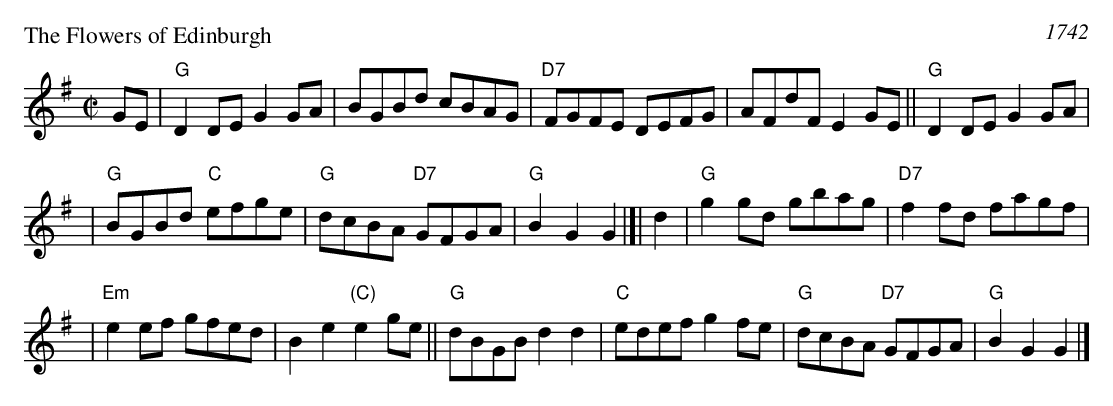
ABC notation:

X:1
P: The Flowers of Edinburgh
O: 1742
M: C|
L: 1/8
K: G
GE | "G"D2DE G2GA | BGBd cBAG | "D7"FGFE DEFG | AFdF E2GE || "G"D2DE G2GA |
| "G"BGBd "C"efge | "G"dcBA "D7"GFGA | "G"B2G2 G2 |[| d2 | "G"g2gd gbag | "D7"f2fd fagf |
| "Em"e2ef gfed | B2e2 "(C)"e2ge || "G"dBGB d2d2 | "C"edef g2fe | "G"dcBA "D7"GFGA | "G"B2G2 G2 |]
